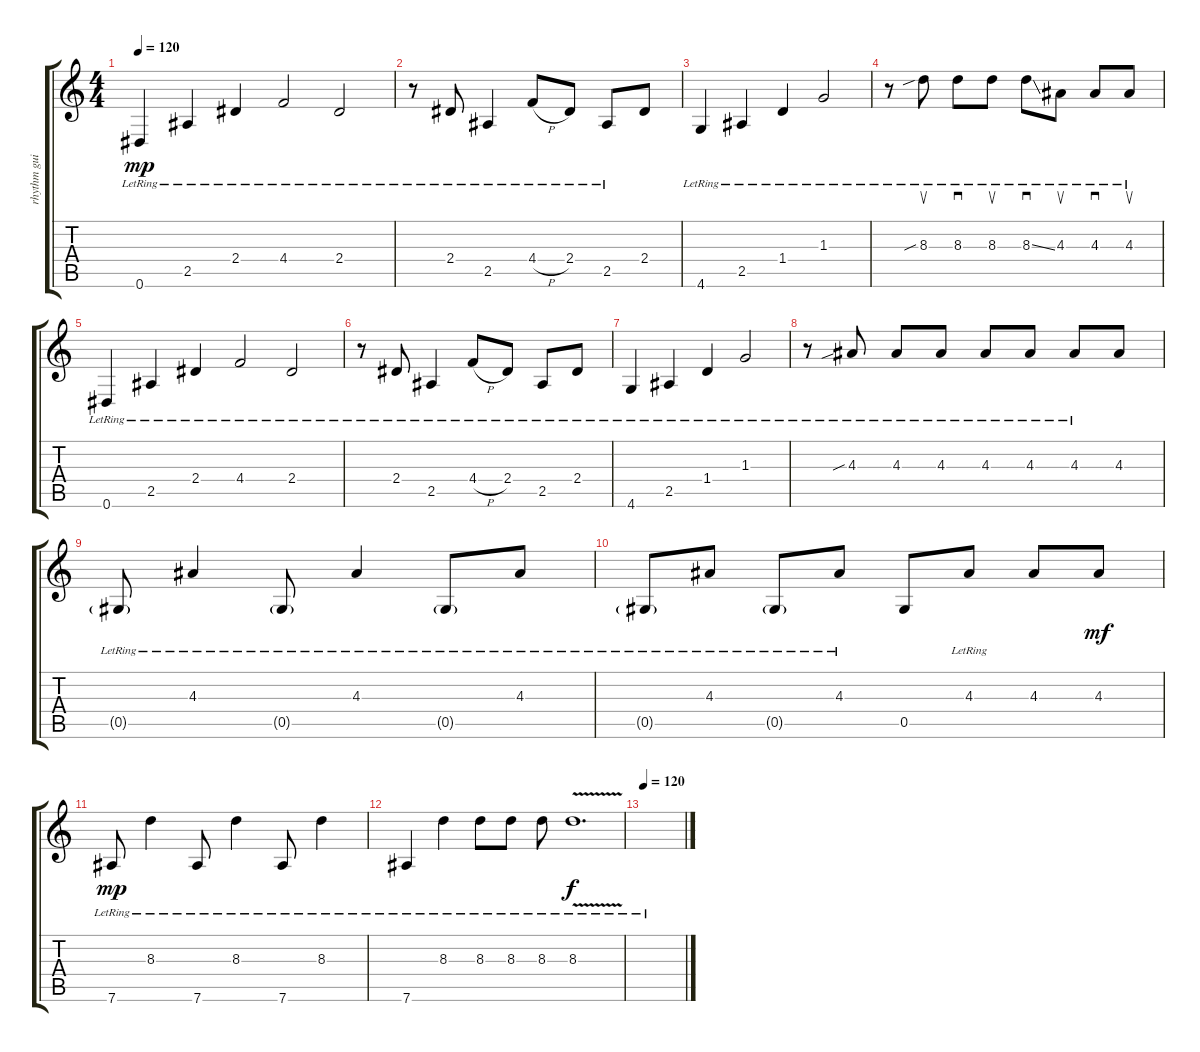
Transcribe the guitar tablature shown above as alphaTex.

\track ("rhythm guitar #1" "rhythm gui") {instrument electricguitarclean}
\staff {score tabs}
\tuning (Eb4 Bb3 Gb3 Db3 Ab2 Eb2) {hide}
\ts (4 4)
\tempo 120
\clef g2
\ks c
0.6{lr}.4{dy mp} 2.5{lr}.4 2.4{lr}.4 4.4{lr}.2 2.4{lr}.2 |
r.8 2.4{lr}.8 2.5{lr}.4 4.4{h lr}.8 2.4{lr}.8 2.5{lr}.8 2.4.8 |
4.6{lr}.4 2.5{lr}.4 1.4{lr}.4 1.3{lr}.2 |
r.8 8.3{sib lr}.8{su} 8.3{lr}.8{sd} 8.3{lr}.8{su} 8.3{ss lr}.8{sd} 4.3{lr}.8{su} 4.3{lr}.8{sd} 4.3{lr}.8{su} |
0.6{lr}.4{volume 16 balance 13 instrument overdrivenguitar} 2.5{lr}.4 2.4{lr}.4 4.4{lr}.2 2.4{lr}.2 |
r.8 2.4{lr}.8 2.5{lr}.4 4.4{h lr}.8 2.4{lr}.8 2.5{lr}.8 2.4{lr}.8 |
4.6{lr}.4 2.5{lr}.4 1.4{lr}.4 1.3{lr}.2 |
r.8 4.3{sib lr}.8 4.3{lr}.8 4.3{lr}.8 4.3{lr}.8 4.3{lr}.8 4.3{lr}.8 4.3.8 |
0.5{g lr}.8 4.3{lr}.4 0.5{g lr}.8 4.3{lr}.4 0.5{g lr}.8 4.3{lr}.8 |
0.5{g lr}.8 4.3{lr}.8 0.5{g lr}.8 4.3{lr}.8 0.5.8 4.3{lr}.8 4.3.8 4.3.8{dy mf} |
7.6{lr}.8{dy mp} 8.3{lr}.4 7.6{lr}.8 8.3{lr}.4 7.6{lr}.8 8.3{lr}.4 |
7.6{lr}.4 8.3{lr}.4 8.3{lr}.8 8.3{lr}.8 8.3{lr}.8 8.3{v lr}.1{d dy f instrument electricguitarclean} |
\tempo 120
